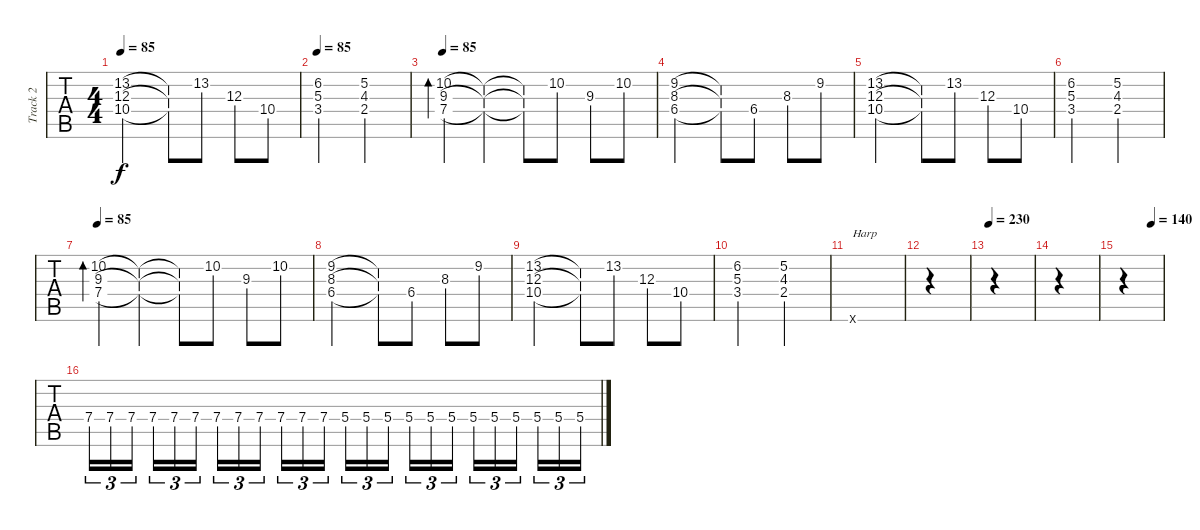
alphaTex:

\track ("Track 2" "Track 2") {instrument distortionguitar}
\staff {tabs}
\tuning (Db4 Ab3 E3 B2 Gb2 B1) {hide}
\ts (4 4)
\tempo 85
\clef g2
\ks c
(13.2 12.3 10.4).2{dy f} (13.2{t} 12.3{t} 10.4{t}).8 13.2.8 12.3.8 10.4.8 |
\tempo 85
(6.2 5.3 3.4).2 (5.2 4.3 2.4).2 |
\tempo 85
(10.2 9.3 7.4).4{bd 480 instrument electricguitarclean} (10.2{t} 9.3{t} 7.4{t}).4 (10.2{t} 9.3{t} 7.4{t}).8 10.2.8 9.3.8 10.2.8 |
(9.2 8.3 6.4).2 (9.2{t} 8.3{t} 6.4{t}).8 6.4.8 8.3.8 9.2.8 |
(13.2 12.3 10.4).2 (13.2{t} 12.3{t} 10.4{t}).8 13.2.8 12.3.8 10.4.8 |
(6.2 5.3 3.4).2 (5.2 4.3 2.4).2 |
\tempo 85
(10.2 9.3 7.4).4{bd 480 instrument electricguitarclean} (10.2{t} 9.3{t} 7.4{t}).4 (10.2{t} 9.3{t} 7.4{t}).8 10.2.8 9.3.8 10.2.8 |
(9.2 8.3 6.4).2 (9.2{t} 8.3{t} 6.4{t}).8 6.4.8 8.3.8 9.2.8 |
(13.2 12.3 10.4).2 (13.2{t} 12.3{t} 10.4{t}).8 13.2.8 12.3.8 10.4.8 |
(6.2 5.3 3.4).2 (5.2 4.3 2.4).2 |
0.6{x}.1{txt "Harp"} |
|
\tempo 230
|
|
\tempo (140 0.75)
|
7.4.16{tu (3 2) instrument distortionguitar} 7.4.16{tu (3 2)} 7.4.16{tu (3 2) beam splitsecondary} 7.4.16{tu (3 2)} 7.4.16{tu (3 2)} 7.4.16{tu (3 2)} 7.4.16{tu (3 2)} 7.4.16{tu (3 2)} 7.4.16{tu (3 2) beam splitsecondary} 7.4.16{tu (3 2)} 7.4.16{tu (3 2)} 7.4.16{tu (3 2)} 5.4.16{tu (3 2)} 5.4.16{tu (3 2)} 5.4.16{tu (3 2) beam splitsecondary} 5.4.16{tu (3 2)} 5.4.16{tu (3 2)} 5.4.16{tu (3 2)} 5.4.16{tu (3 2)} 5.4.16{tu (3 2)} 5.4.16{tu (3 2) beam splitsecondary} 5.4.16{tu (3 2)} 5.4.16{tu (3 2)} 5.4.16{tu (3 2)}
